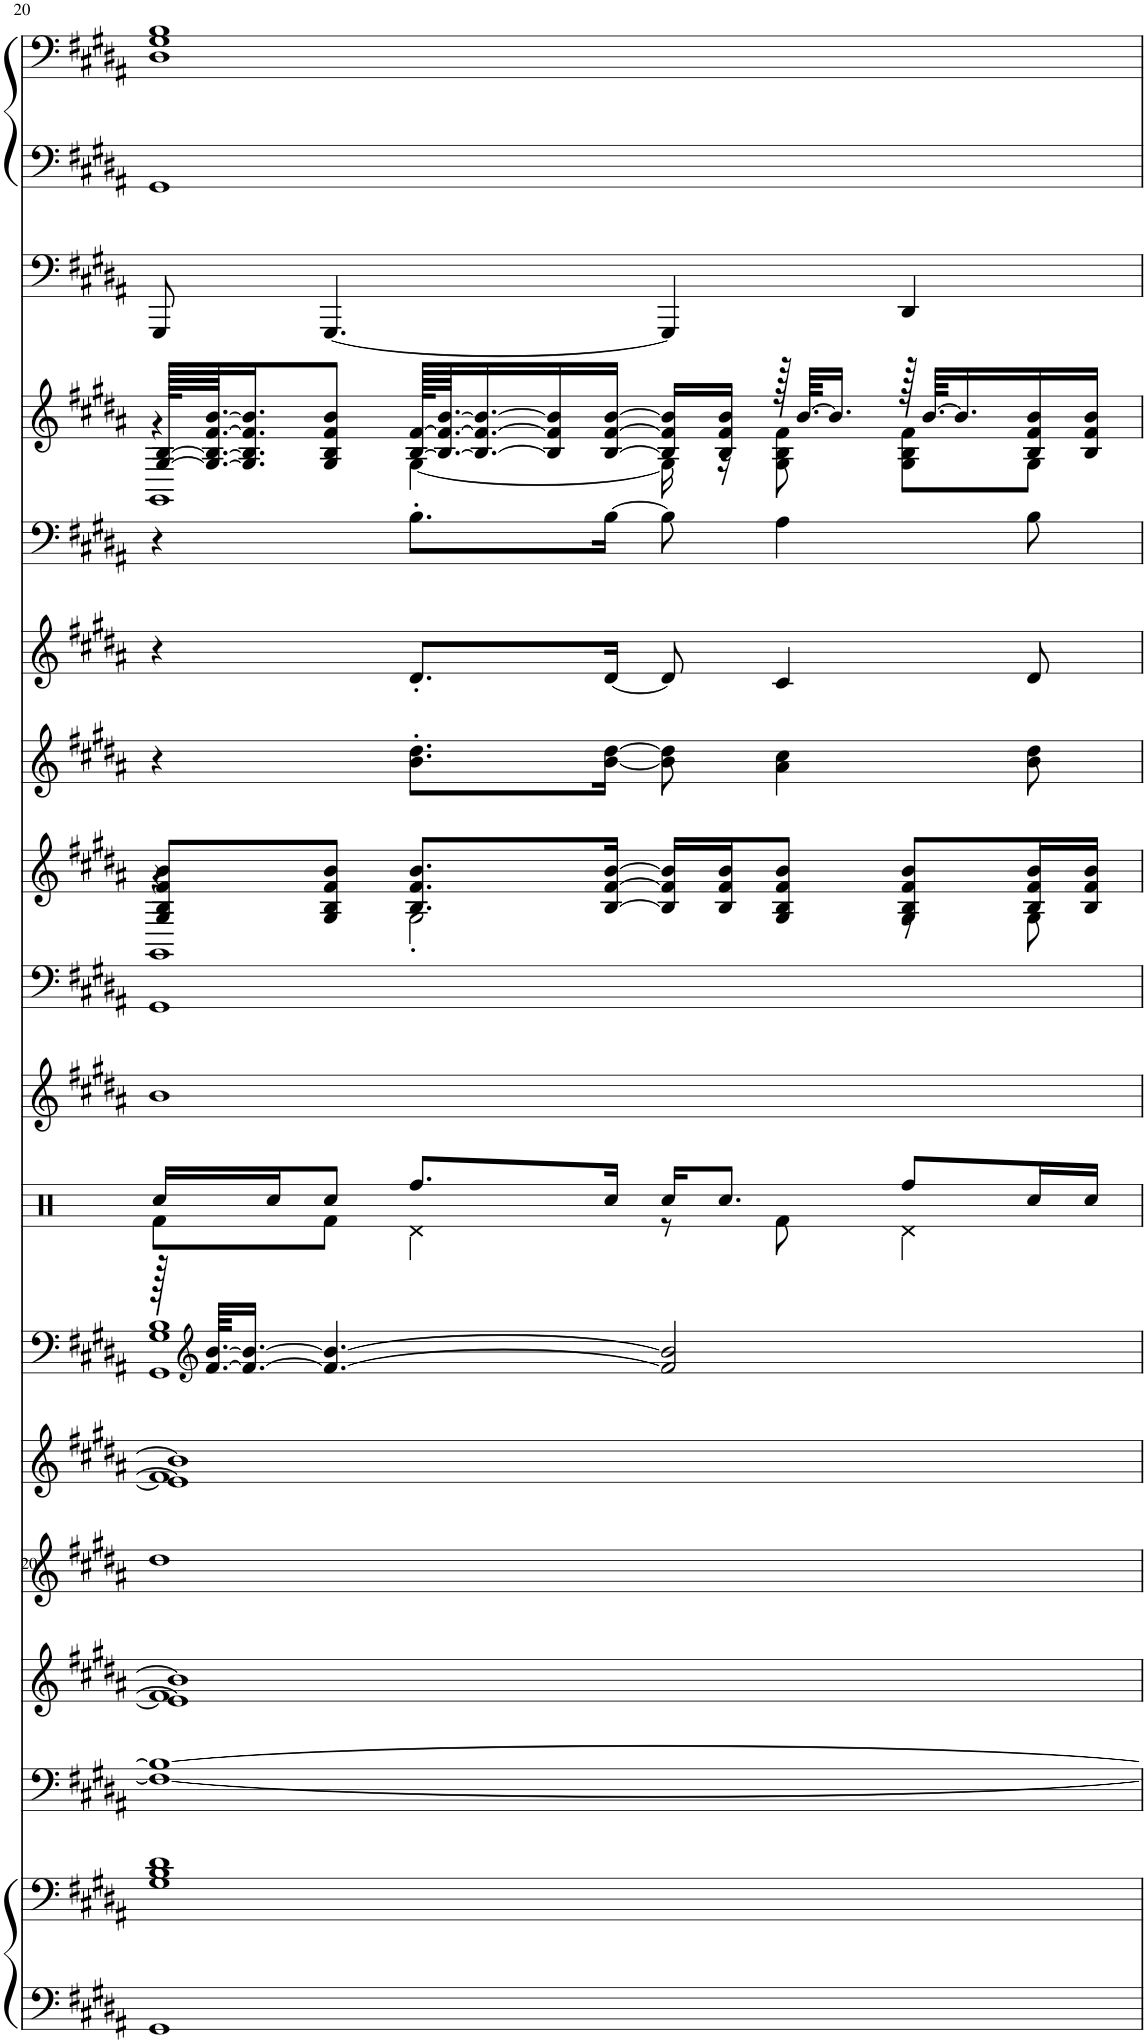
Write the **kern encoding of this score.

**kern	**kern	**kern	**kern	**kern	**kern	**kern	**kern	**kern	**kern	**kern	**kern	**kern	**kern	**kern	**kern	**kern	**kern
*part16	*part16	*part15	*part14	*part13	*part12	*part11	*part10	*part9	*part8	*part7	*part6	*part5	*part4	*part3	*part2	*part1	*part1
*staff18	*staff17	*staff16	*staff15	*staff14	*staff13	*staff12	*staff11	*staff10	*staff9	*staff8	*staff7	*staff6	*staff5	*staff4	*staff3	*staff2	*staff1
*I"Bright Piano	*	*I"Warm Pad	*I"Vibraphone	*I"Jazz Guitar	*I"Jazz Guitar	*I"Jazz Guitar	*I"Percussion	*I"Strings 2	*I"Steel Gtr.	*I"Steel Gtr.	*I"Voice Oohs	*I"Synth Voice	*I"Tenor Sax	*I"Steel Gtr.	*I"Fingered Bass	*I"Grand Piano, COLLIDE	*
*I'Pno	*	*	*I'Vbp	*	*	*	*	*I'Str	*	*	*I'V	*I'V	*I'T Sax	*	*	*I'Pno	*
!!LO:PB:g=z
*clefF4	*clefF4	*clefF4	*clefG2	*clefG2	*clefG2	*clefG2	*clefX	*clefG2	*clefF4	*clefG2	*clefG2	*clefG2	*clefF4	*clefG2	*clefF4	*clefF4	*clefF4
*	*	*	*	*	*	*	*	*	*	*	*	*	*Trd8c14	*	*	*	*
*k[f#c#g#d#a#]	*k[f#c#g#d#a#]	*k[f#c#g#d#a#]	*k[f#c#g#d#a#]	*k[f#c#g#d#a#]	*k[f#c#g#d#a#]	*k[f#c#g#d#a#]	*k[]	*k[f#c#g#d#a#]	*k[f#c#g#d#a#]	*k[f#c#g#d#a#]	*k[f#c#g#d#a#]	*k[f#c#g#d#a#]	*k[f#c#g#d#a#]	*k[f#c#g#d#a#]	*k[f#c#g#d#a#]	*k[f#c#g#d#a#]	*k[f#c#g#d#a#]
*M4/4	*M4/4	*M4/4	*M4/4	*M4/4	*M4/4	*M4/4	*M4/4	*M4/4	*M4/4	*M4/4	*M4/4	*M4/4	*M4/4	*M4/4	*M4/4	*M4/4	*M4/4
=20	=20	=20	=20	=20	=20	=20	=20	=20	=20	=20	=20	=20	=20	=20	=20	=20	=20
*	*	*	*^	*	*^	*^	*^	*	*	*^	*	*	*	*^	*	*	*
*	*	*	*	*^	*	*	*^	*	*	*	*	*	*	*	*^	*	*	*	*	*^	*	*	*
1GG#	1G# 1B 1d#	1F#_ 1B_	1b]	1f#]	1e]	1dd#	1b]	1f#]	1e]	128r	1GG# 1G# 1B	16Rcc/LL	8Rf\L	1b	1GG#	8G#/ 8B/ 8f#/ 8b/L	4r	1GG#	4r	4r	4r	[128G#/ [128B/KLLLL	4r	1GG#	8GGG#/	1GG#	1D# 1G# 1B
*	*	*	*	*	*	*	*	*	*	*clefG2	*	*	*	*	*	*	*	*	*	*	*	*	*	*	*	*	*
.	.	.	.	.	.	.	.	.	.	[64.f#/ [64.b/KKLL	.	.	.	.	.	.	.	.	.	.	.	64.G#/_ 64.B/_ [64.f#/ [64.b/JJ	.	.	.	.	.
.	.	.	.	.	.	.	.	.	.	16.f#/_ 16.b/_JJ	.	.	.	.	.	.	.	.	.	.	.	16.G#/] 16.B/] 16.f#/] 16.b/]J	.	.	.	.	.
.	.	.	.	.	.	.	.	.	.	.	.	16Rcc/J	.	.	.	.	.	.	.	.	.	.	.	.	.	.	.
.	.	.	.	.	.	.	.	.	.	4.f#/_ 4.b/_	.	8Rcc/J	8Rf\J	.	.	8G#/ 8B/ 8f#/ 8b/J	.	.	.	.	.	8G#/ 8B/ 8f#/ 8b/J	.	.	[4.GGG#/	.	.
.	.	.	.	.	.	.	.	.	.	.	.	8.Rff/L	4Rd\	.	.	8.B/ 8.f#/ 8.b/L	2G#'\	.	8.b\' 8.dd#\'L	8.d#'/L	8.B'\L	[128B/ [128f#/KLLLL	[4G#\	.	.	.	.
.	.	.	.	.	.	.	.	.	.	.	.	.	.	.	.	.	.	.	.	.	.	64.B/_ 64.f#/_ [64.b/JJ	.	.	.	.	.
.	.	.	.	.	.	.	.	.	.	.	.	.	.	.	.	.	.	.	.	.	.	16.B/_ 16.f#/_ 16.b/_	.	.	.	.	.
.	.	.	.	.	.	.	.	.	.	.	.	.	.	.	.	.	.	.	.	.	.	16B/] 16f#/] 16b/]	.	.	.	.	.
.	.	.	.	.	.	.	.	.	.	.	.	16Rcc/Jk	.	.	.	[16B/ [16f#/ [16b/Jk	.	.	[16b\ [16dd#\Jk	[16d#/Jk	[16B\Jk	[16B/ [16f#/ [16b/JJ	.	.	.	.	.
.	.	.	.	.	.	.	.	.	.	2f#/] 2b/]	.	16Rcc/KL	8r	.	.	16B/] 16f#/] 16b/]LL	.	.	8b\] 8dd#\]	8d#/]	8B\]	16B/] 16f#/] 16b/]LL	16G#\]	.	4GGG#/]	.	.
.	.	.	.	.	.	.	.	.	.	.	.	8.Rcc/J	.	.	.	16B/ 16f#/ 16b/J	.	.	.	.	.	16B/ 16f#/ 16b/JJ	16r	.	.	.	.
.	.	.	.	.	.	.	.	.	.	.	.	.	8Rf\	.	.	8G#/ 8B/ 8f#/ 8b/J	.	.	4a#\ 4cc#\	4c#/	4A#\	128r	8G#\ 8B\ 8f#\	.	.	.	.
.	.	.	.	.	.	.	.	.	.	.	.	.	.	.	.	.	.	.	.	.	.	[64.b/KKLL	.	.	.	.	.
.	.	.	.	.	.	.	.	.	.	.	.	.	.	.	.	.	.	.	.	.	.	16.b/JJ]	.	.	.	.	.
.	.	.	.	.	.	.	.	.	.	.	.	8Rff/L	4Rd\	.	.	8G#/ 8B/ 8f#/ 8b/L	8r	.	.	.	.	128r	8G#\ 8B\ 8f#\L	.	4DD#/	.	.
.	.	.	.	.	.	.	.	.	.	.	.	.	.	.	.	.	.	.	.	.	.	[64.b/KKLL	.	.	.	.	.
.	.	.	.	.	.	.	.	.	.	.	.	.	.	.	.	.	.	.	.	.	.	16.b/]	.	.	.	.	.
.	.	.	.	.	.	.	.	.	.	.	.	16Rcc/L	.	.	.	16B/ 16f#/ 16b/L	8G#\	.	8b\ 8dd#\	8d#/	8B\	16B/ 16f#/ 16b/	8G#\J	.	.	.	.
.	.	.	.	.	.	.	.	.	.	.	.	16Rcc/JJ	.	.	.	16B/ 16f#/ 16b/JJ	.	.	.	.	.	16B/ 16f#/ 16b/JJ	.	.	.	.	.
*	*	*	*	*	*	*	*v	*v	*v	*	*	*v	*v	*	*	*v	*v	*v	*	*	*	*v	*v	*v	*	*	*
*	*	*	*v	*v	*v	*	*	*v	*v	*	*	*	*	*	*	*	*	*	*	*
=	=	=	=	=	=	=	=	=	=	=	=	=	=	=	=	=	=
*-	*-	*-	*-	*-	*-	*-	*-	*-	*-	*-	*-	*-	*-	*-	*-	*-	*-
